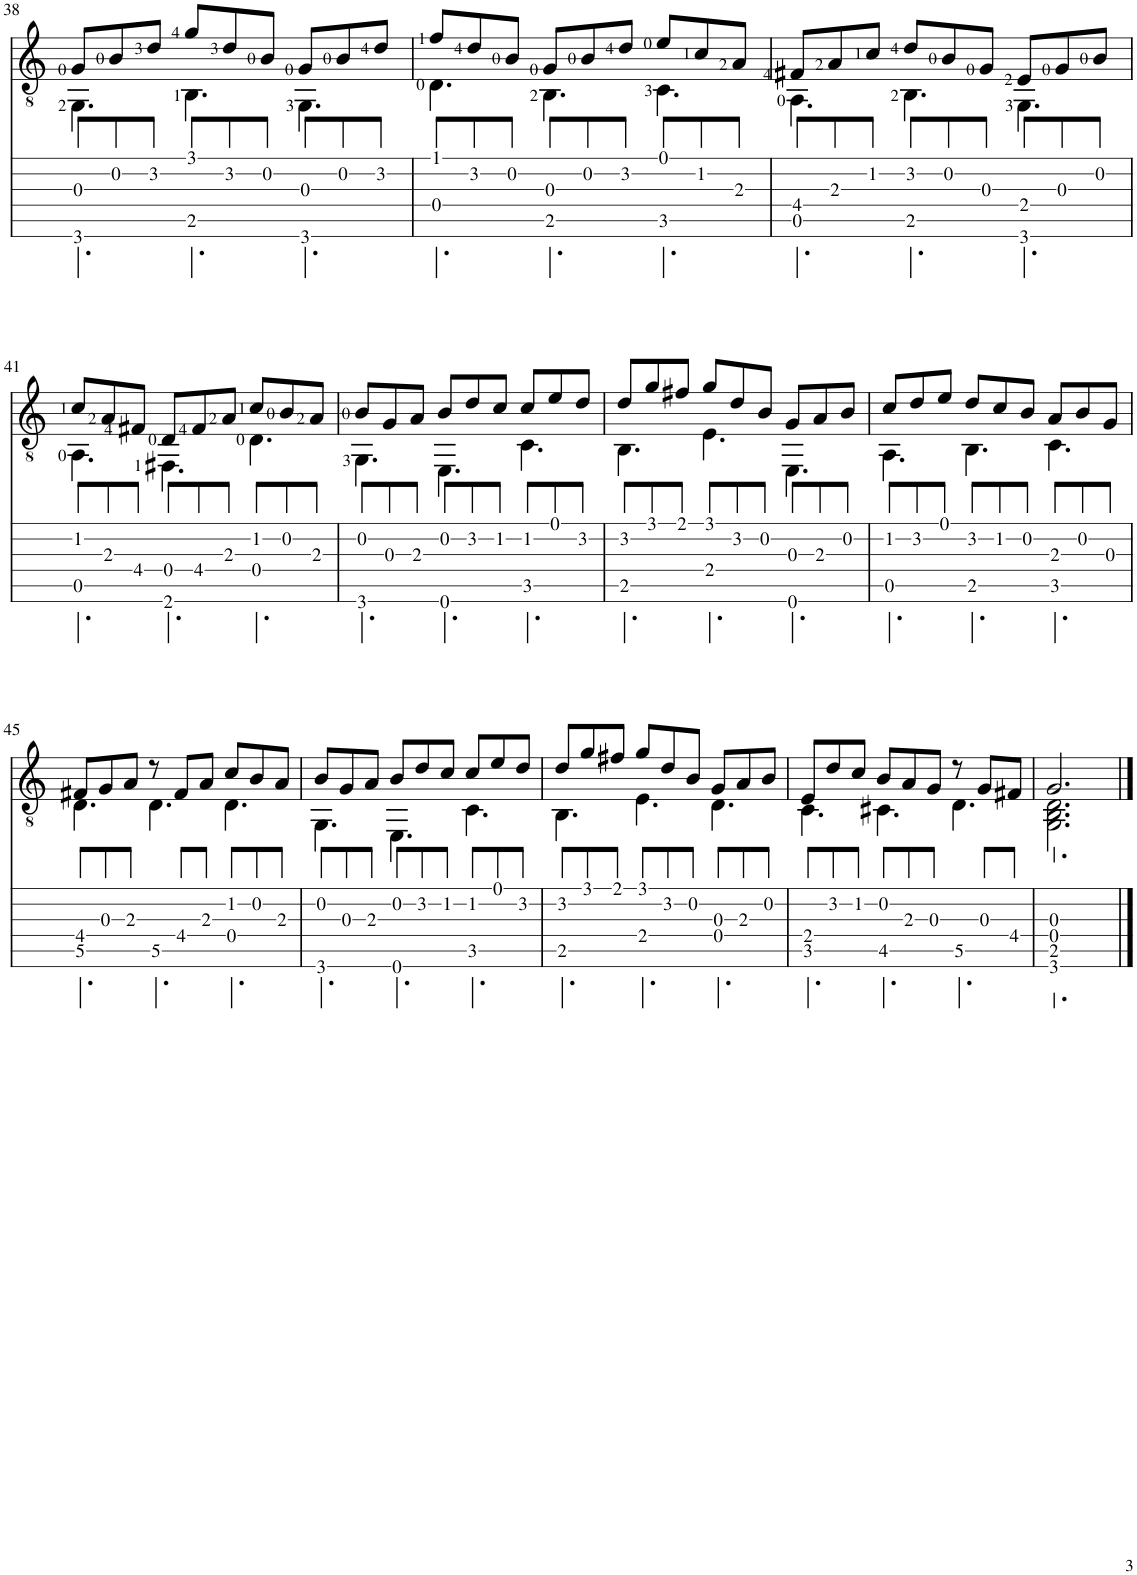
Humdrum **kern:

**kern	**kern
*part2	*part1
*staff2	*staff1
*I"Classical Guitar [Tablature]	*I"Acoustic Guitar
*	*I'Ac Gtr
!!LO:PB:g=z
*	*clefGv2
*k[]	*k[]
*M9/8	*M9/8
=38	=38
*^	*^
8G/L	4.GG\	8G/L	4.GG\
8B/	.	8B/	.
8d/J	.	8d/J	.
8g/L	4.BB\	8g/L	4.BB\
8d/	.	8d/	.
8B/J	.	8B/J	.
8G/L	4.GG\	8G/L	4.GG\
8B/	.	8B/	.
8d/J	.	8d/J	.
=39	=39	=39	=39
8f/L	4.D\	8f/L	4.D\
8d/	.	8d/	.
8B/J	.	8B/J	.
8G/L	4.BB\	8G/L	4.BB\
8B/	.	8B/	.
8d/J	.	8d/J	.
8e/L	4.C\	8e/L	4.C\
8c/	.	8c/	.
8A/J	.	8A/J	.
=40	=40	=40	=40
8F#X/L	4.AA\	8F#X/L	4.AA\
8A/	.	8A/	.
8c/J	.	8c/J	.
8d/L	4.BB\	8d/L	4.BB\
8B/	.	8B/	.
8G/J	.	8G/J	.
8E/L	4.GG\	8E/L	4.GG\
8G/	.	8G/	.
8B/J	.	8B/J	.
!!LO:LB:g=z	!!
=41	=41	=41	=41
8c/L	4.AA\	8c/L	4.AA\
8A/	.	8A/	.
8F#X/J	.	8F#X/J	.
8D/L	4.FF#X\	8D/L	4.FF#X\
8F#/	.	8F#/	.
8A/J	.	8A/J	.
8c/L	4.D\	8c/L	4.D\
8B/	.	8B/	.
8A/J	.	8A/J	.
=42	=42	=42	=42
8B/L	4.GG\	8B/L	4.GG\
8G/	.	8G/	.
8A/J	.	8A/J	.
8B/L	4.EE\	8B/L	4.EE\
8d/	.	8d/	.
8c/J	.	8c/J	.
8c/L	4.C\	8c/L	4.C\
8e/	.	8e/	.
8d/J	.	8d/J	.
=43	=43	=43	=43
8d/L	4.BB\	8d/L	4.BB\
8g/	.	8g/	.
8f#X/J	.	8f#X/J	.
8g/L	4.E\	8g/L	4.E\
8d/	.	8d/	.
8B/J	.	8B/J	.
8G/L	4.EE\	8G/L	4.EE\
8A/	.	8A/	.
8B/J	.	8B/J	.
=44	=44	=44	=44
8c/L	4.AA\	8c/L	4.AA\
8d/	.	8d/	.
8e/J	.	8e/J	.
8d/L	4.BB\	8d/L	4.BB\
8c/	.	8c/	.
8B/J	.	8B/J	.
8A/L	4.C\	8A/L	4.C\
8B/	.	8B/	.
8G/J	.	8G/J	.
!!LO:LB:g=z	!!
=45	=45	=45	=45
8F#X/L	4.D\	8F#X/L	4.D\
8G/	.	8G/	.
8A/J	.	8A/J	.
8r	4.D\	8r	4.D\
8F#/L	.	8F#/L	.
8A/J	.	8A/J	.
8c/L	4.D\	8c/L	4.D\
8B/	.	8B/	.
8A/J	.	8A/J	.
=46	=46	=46	=46
8B/L	4.GG\	8B/L	4.GG\
8G/	.	8G/	.
8A/J	.	8A/J	.
8B/L	4.EE\	8B/L	4.EE\
8d/	.	8d/	.
8c/J	.	8c/J	.
8c/L	4.C\	8c/L	4.C\
8e/	.	8e/	.
8d/J	.	8d/J	.
=47	=47	=47	=47
8d/L	4.BB\	8d/L	4.BB\
8g/	.	8g/	.
8f#X/J	.	8f#X/J	.
8g/L	4.E\	8g/L	4.E\
8d/	.	8d/	.
8B/J	.	8B/J	.
8G/L	4.D\	8G/L	4.D\
8A/	.	8A/	.
8B/J	.	8B/J	.
=48	=48	=48	=48
8E/L	4.C\	8E/L	4.C\
8d/	.	8d/	.
8c/J	.	8c/J	.
8B/L	4.C#X\	8B/L	4.C#X\
8A/	.	8A/	.
8G/J	.	8G/J	.
8r	4.D\	8r	4.D\
8G/L	.	8G/L	.
8F#X/J	.	8F#X/J	.
=49	=49	=49	=49
2.G/	2.GG\ 2.BB\ 2.D\	2.G/	2.GG\ 2.BB\ 2.D\
*v	*v	*	*
*	*v	*v
==	==
*-	*-
